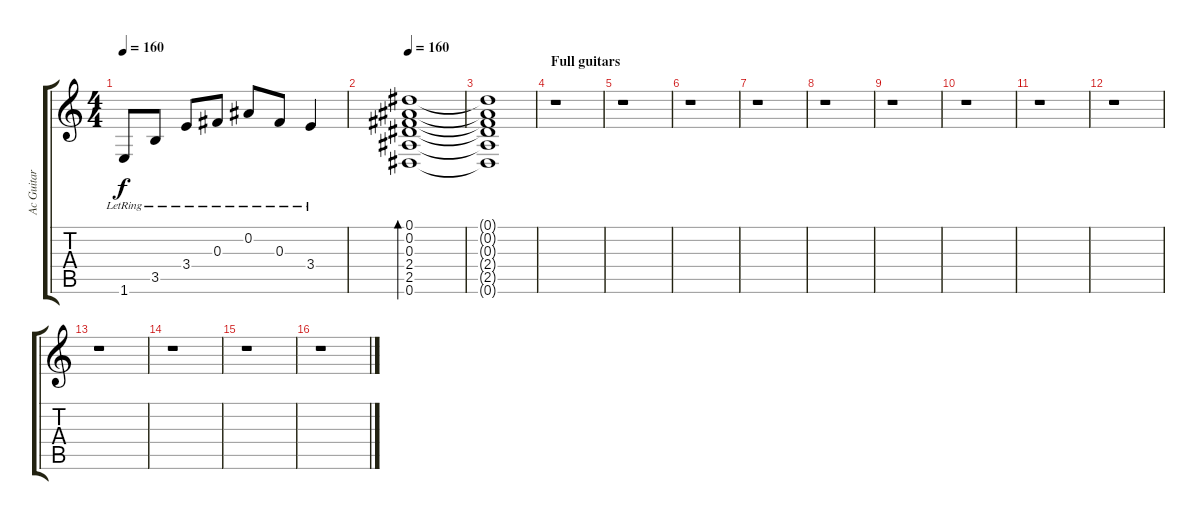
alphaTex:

\track ("Ac Guitar" "Ac Guitar") {instrument acousticguitarsteel}
\staff {score tabs}
\tuning (Eb4 Bb3 Gb3 Db3 Ab2 Eb2) {hide}
\ts (4 4)
\tempo 160
\clef g2
\ks c
1.6{lr}.8{dy f} 3.5{lr}.8 3.4{lr}.8 0.3{lr}.8 0.2{lr}.8 0.3{lr}.8 3.4{lr}.4 |
\tempo 160
(0.1 0.2 0.3 2.4 2.5 0.6).1{bd 120} |
(0.1{t} 0.2{t} 0.3{t} 2.4{t} 2.5{t} 0.6{t}).1 |
\section ("" "Full guitars")
r.1 |
r.1 |
r.1 |
r.1 |
r.1 |
r.1 |
r.1 |
r.1 |
r.1 |
r.1 |
r.1 |
r.1 |
r.1
